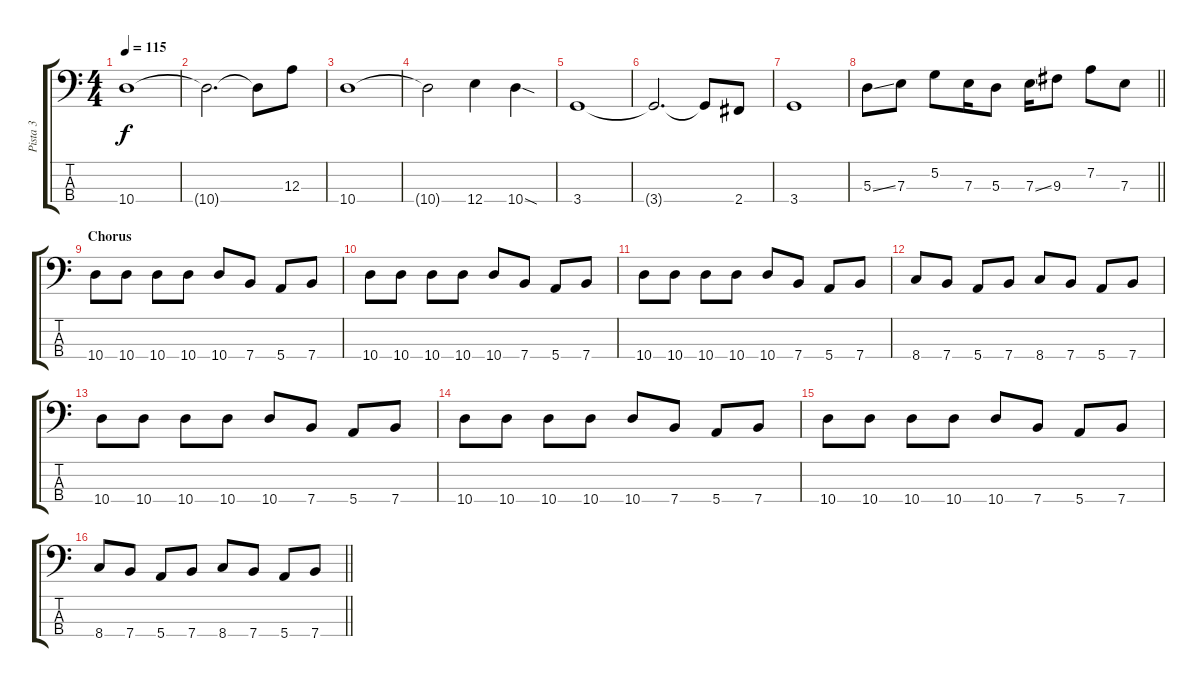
\track ("Pista 3" "Pista 3") {instrument electricbassfinger}
\staff {score tabs}
\tuning (G2 D2 A1 E1) {hide}
\ts (4 4)
\tempo 115
\clef f4
\ks c
10.4.1{dy f} |
10.4{t}.2{d} 10.4{t}.8 12.3.8 |
10.4.1 |
10.4{t}.2 12.4.4 10.4{sod}.4 |
3.4.1 |
3.4{t}.2{d} 3.4{t}.8 2.4.8 |
3.4.1 |
\barLineRight lightlight
5.3{ss}.8 7.3.8 5.2.8 7.3.16 5.3.8 7.3{ss}.16 9.3.8 7.2.8 7.3.8 |
\section ("" "Chorus")
10.4.8 10.4.8 10.4.8 10.4.8 10.4.8 7.4.8 5.4.8 7.4.8 |
10.4.8 10.4.8 10.4.8 10.4.8 10.4.8 7.4.8 5.4.8 7.4.8 |
10.4.8 10.4.8 10.4.8 10.4.8 10.4.8 7.4.8 5.4.8 7.4.8 |
8.4.8 7.4.8 5.4.8 7.4.8 8.4.8 7.4.8 5.4.8 7.4.8 |
10.4.8 10.4.8 10.4.8 10.4.8 10.4.8 7.4.8 5.4.8 7.4.8 |
10.4.8 10.4.8 10.4.8 10.4.8 10.4.8 7.4.8 5.4.8 7.4.8 |
10.4.8 10.4.8 10.4.8 10.4.8 10.4.8 7.4.8 5.4.8 7.4.8 |
\barLineRight lightlight
8.4.8 7.4.8 5.4.8 7.4.8 8.4.8 7.4.8 5.4.8 7.4.8
